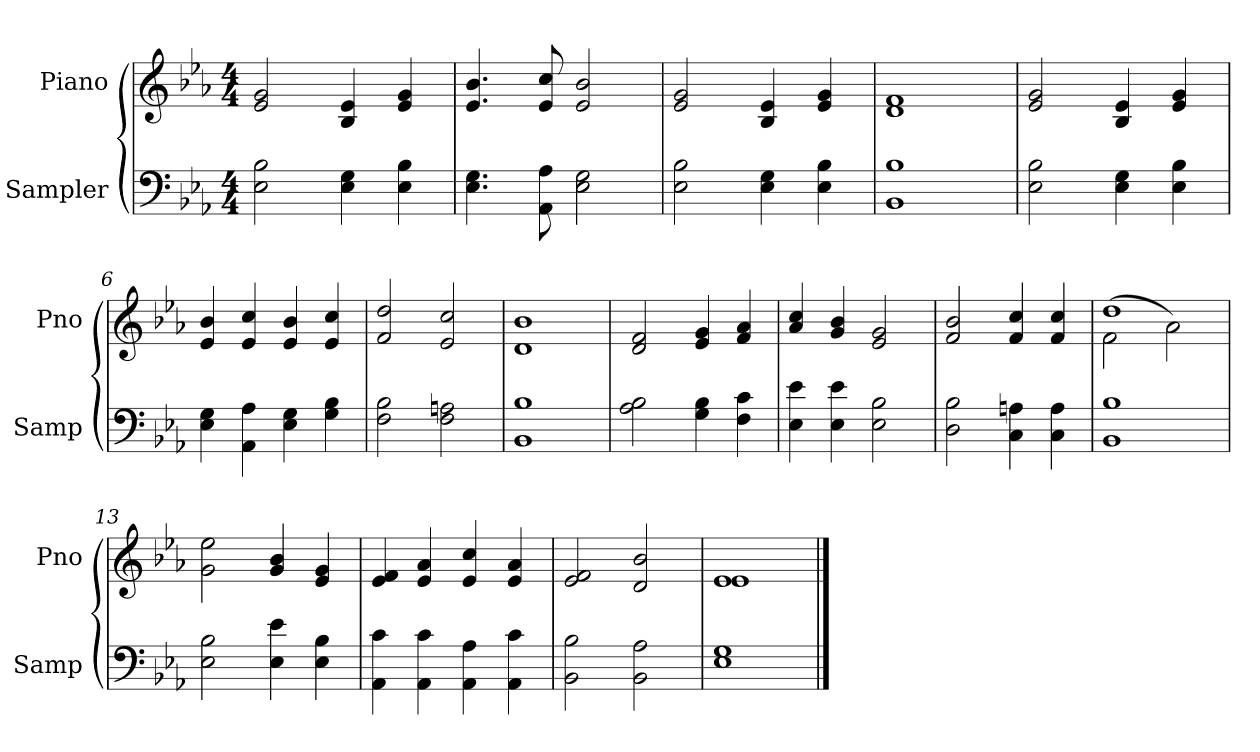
**kern	**kern
*part2	*part1
*staff2	*staff1
*I"Sampler	*I"Piano
*I'Samp	*I'Pno
*clefF4	*clefG2
*k[b-e-a-]	*k[b-e-a-]
*E-:	*E-:
*M4/4	*M4/4
=1	=1
2E-\ 2B-\	2e-/ 2g/
4E-\ 4G\	4B-/ 4e-/
4E-\ 4B-\	4e-/ 4g/
=2	=2
4.E-\ 4.G\	4.e-/ 4.b-/
8AA-\ 8A-\	8e-/ 8cc/
2E-\ 2G\	2e-/ 2b-/
=3	=3
2E-\ 2B-\	2e-/ 2g/
4E-\ 4G\	4B-/ 4e-/
4E-\ 4B-\	4e-/ 4g/
=4	=4
1BB-\ 1B-\	1d/ 1f/
=5	=5
2E-\ 2B-\	2e-/ 2g/
4E-\ 4G\	4B-/ 4e-/
4E-\ 4B-\	4e-/ 4g/
=6	=6
4E-\ 4G\	4e-/ 4b-/
4AA-\ 4A-\	4e-/ 4cc/
4E-\ 4G\	4e-/ 4b-/
4G\ 4B-\	4e-/ 4cc/
=7	=7
2F\ 2B-\	2f/ 2dd/
2F\ 2An\	2e-/ 2cc/
=8	=8
1BB-\ 1B-\	1d/ 1b-/
=9	=9
2A-\ 2B-\	2d/ 2f/
4G\ 4B-\	4e-/ 4g/
4F\ 4c\	4f/ 4a-/
=10	=10
4E-\ 4e-\	4a-/ 4cc/
4E-\ 4e-\	4g/ 4b-/
2E-\ 2B-\	2e-/ 2g/
=11	=11
2D\ 2B-\	2f/ 2b-/
4C\ 4An\	4f/ 4cc/
4C\ 4A\	4f/ 4cc/
=12	=12
*	*^
1BB-\ 1B-\	(2f\	1dd
.	2a-\)	.
*	*v	*v
=13	=13
2E-\ 2B-\	2g\ 2ee-\
4E-\ 4e-\	4g/ 4b-/
4E-\ 4B-\	4e-/ 4g/
=14	=14
4AA-\ 4c\	4e-/ 4f/
4AA-\ 4c\	4e-/ 4a-/
4AA-\ 4A-\	4e-/ 4cc/
4AA-\ 4c\	4e-/ 4a-/
=15	=15
2BB-\ 2B-\	2e-/ 2f/
2BB-\ 2A-\	2d/ 2b-/
=16	=16
*	*^
1E-\ 1G\	1e-/	1e-
*	*v	*v
==	==
*-	*-
